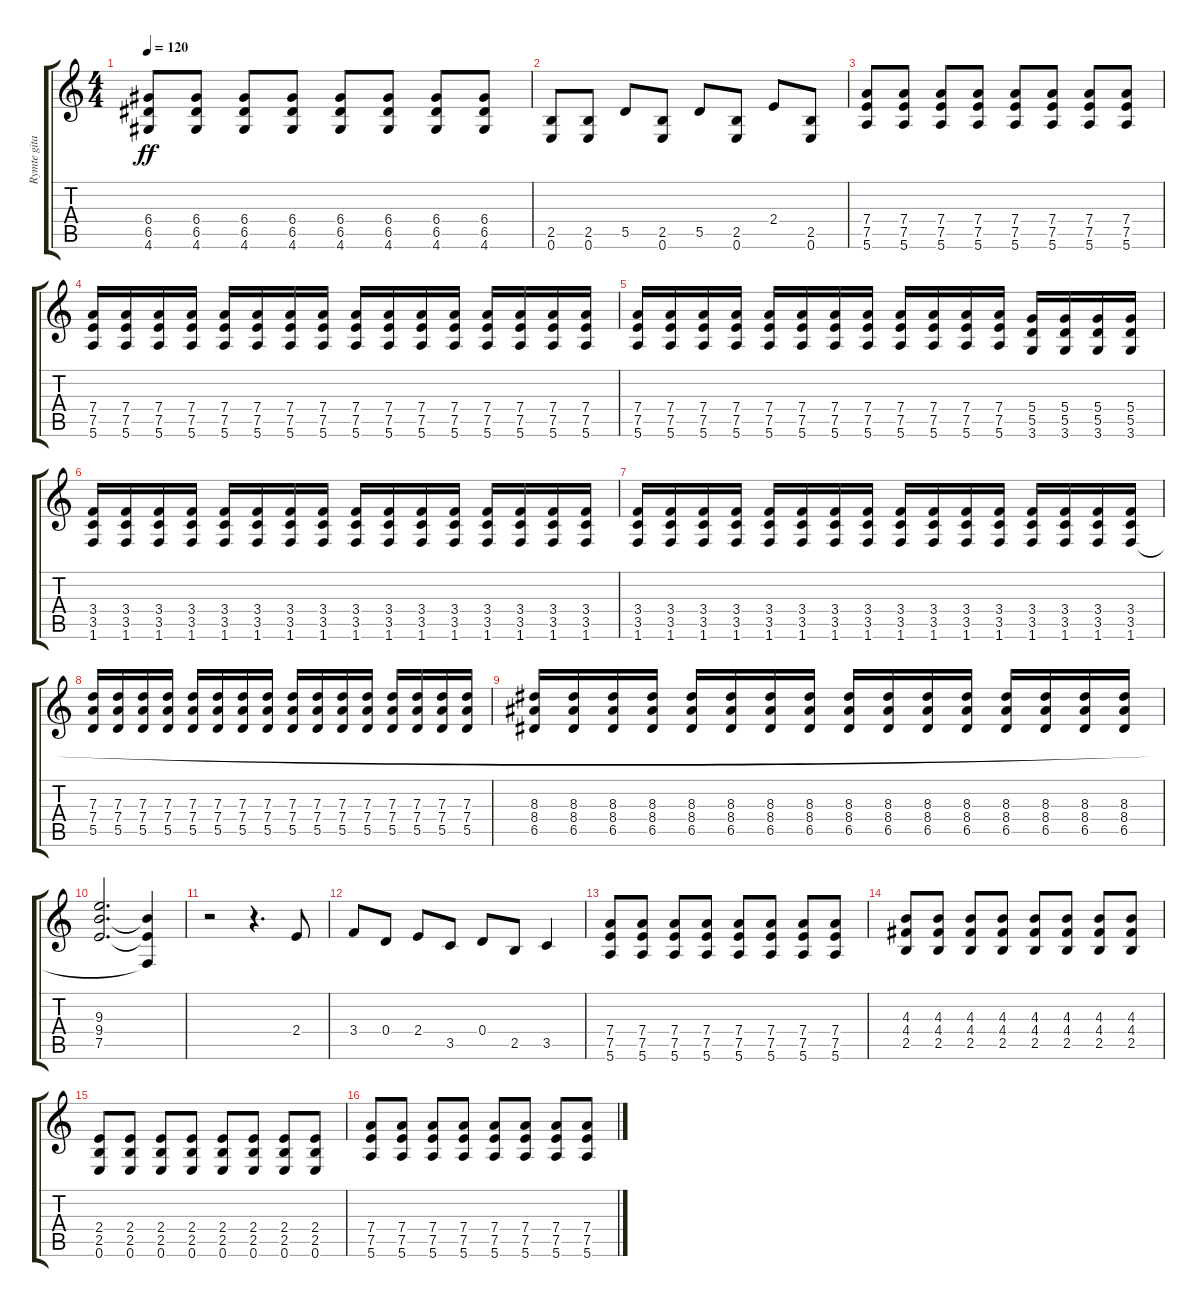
\track ("Rymte gitar" "Rymte gita") {instrument distortionguitar}
\staff {score tabs}
\tuning (E4 B3 G3 D3 A2 E2) {hide}
\ts (4 4)
\tempo 120
\clef g2
\ks c
(6.4 6.5 4.6).8{dy ff} (6.4 6.5 4.6).8 (6.4 6.5 4.6).8 (6.4 6.5 4.6).8 (6.4 6.5 4.6).8 (6.4 6.5 4.6).8 (6.4 6.5 4.6).8 (6.4 6.5 4.6).8 |
(2.5 0.6).8 (2.5 0.6).8 5.5.8 (2.5 0.6).8 5.5.8 (2.5 0.6).8 2.4.8 (2.5 0.6).8 |
(7.4 7.5 5.6).8 (7.4 7.5 5.6).8 (7.4 7.5 5.6).8 (7.4 7.5 5.6).8 (7.4 7.5 5.6).8 (7.4 7.5 5.6).8 (7.4 7.5 5.6).8 (7.4 7.5 5.6).8 |
(7.4 7.5 5.6).16 (7.4 7.5 5.6).16 (7.4 7.5 5.6).16 (7.4 7.5 5.6).16 (7.4 7.5 5.6).16 (7.4 7.5 5.6).16 (7.4 7.5 5.6).16 (7.4 7.5 5.6).16 (7.4 7.5 5.6).16 (7.4 7.5 5.6).16 (7.4 7.5 5.6).16 (7.4 7.5 5.6).16 (7.4 7.5 5.6).16 (7.4 7.5 5.6).16 (7.4 7.5 5.6).16 (7.4 7.5 5.6).16 |
(7.4 7.5 5.6).16 (7.4 7.5 5.6).16 (7.4 7.5 5.6).16 (7.4 7.5 5.6).16 (7.4 7.5 5.6).16 (7.4 7.5 5.6).16 (7.4 7.5 5.6).16 (7.4 7.5 5.6).16 (7.4 7.5 5.6).16 (7.4 7.5 5.6).16 (7.4 7.5 5.6).16 (7.4 7.5 5.6).16 (5.4 5.5 3.6).16 (5.4 5.5 3.6).16 (5.4 5.5 3.6).16 (5.4 5.5 3.6).16 |
(3.4 3.5 1.6).16 (3.4 3.5 1.6).16 (3.4 3.5 1.6).16 (3.4 3.5 1.6).16 (3.4 3.5 1.6).16 (3.4 3.5 1.6).16 (3.4 3.5 1.6).16 (3.4 3.5 1.6).16 (3.4 3.5 1.6).16 (3.4 3.5 1.6).16 (3.4 3.5 1.6).16 (3.4 3.5 1.6).16 (3.4 3.5 1.6).16 (3.4 3.5 1.6).16 (3.4 3.5 1.6).16 (3.4 3.5 1.6).16 |
(3.4 3.5 1.6).16 (3.4 3.5 1.6).16 (3.4 3.5 1.6).16 (3.4 3.5 1.6).16 (3.4 3.5 1.6).16 (3.4 3.5 1.6).16 (3.4 3.5 1.6).16 (3.4 3.5 1.6).16 (3.4 3.5 1.6).16 (3.4 3.5 1.6).16 (3.4 3.5 1.6).16 (3.4 3.5 1.6).16 (3.4 3.5 1.6).16 (3.4 3.5 1.6).16 (3.4 3.5 1.6).16 (3.4 3.5 1.6).16 |
(7.3 7.4 5.5).16 (7.3 7.4 5.5).16 (7.3 7.4 5.5).16 (7.3 7.4 5.5).16 (7.3 7.4 5.5).16 (7.3 7.4 5.5).16 (7.3 7.4 5.5).16 (7.3 7.4 5.5).16 (7.3 7.4 5.5).16 (7.3 7.4 5.5).16 (7.3 7.4 5.5).16 (7.3 7.4 5.5).16 (7.3 7.4 5.5).16 (7.3 7.4 5.5).16 (7.3 7.4 5.5).16 (7.3 7.4 5.5).16 |
(8.3 8.4 6.5).16 (8.3 8.4 6.5).16 (8.3 8.4 6.5).16 (8.3 8.4 6.5).16 (8.3 8.4 6.5).16 (8.3 8.4 6.5).16 (8.3 8.4 6.5).16 (8.3 8.4 6.5).16 (8.3 8.4 6.5).16 (8.3 8.4 6.5).16 (8.3 8.4 6.5).16 (8.3 8.4 6.5).16 (8.3 8.4 6.5).16 (8.3 8.4 6.5).16 (8.3 8.4 6.5).16 (8.3 8.4 6.5).16 |
(9.3 9.4 7.5).2{d} (9.4{t} 7.5{t} 1.6{t}).4 |
r.2 r.4{d} 2.4.8 |
3.4.8 0.4.8 2.4.8 3.5.8 0.4.8 2.5.8 3.5.4 |
(7.4 7.5 5.6).8 (7.4 7.5 5.6).8 (7.4 7.5 5.6).8 (7.4 7.5 5.6).8 (7.4 7.5 5.6).8 (7.4 7.5 5.6).8 (7.4 7.5 5.6).8 (7.4 7.5 5.6).8 |
(4.3 4.4 2.5).8 (4.3 4.4 2.5).8 (4.3 4.4 2.5).8 (4.3 4.4 2.5).8 (4.3 4.4 2.5).8 (4.3 4.4 2.5).8 (4.3 4.4 2.5).8 (4.3 4.4 2.5).8 |
(2.4 2.5 0.6).8 (2.4 2.5 0.6).8 (2.4 2.5 0.6).8 (2.4 2.5 0.6).8 (2.4 2.5 0.6).8 (2.4 2.5 0.6).8 (2.4 2.5 0.6).8 (2.4 2.5 0.6).8 |
(7.4 7.5 5.6).8 (7.4 7.5 5.6).8 (7.4 7.5 5.6).8 (7.4 7.5 5.6).8 (7.4 7.5 5.6).8 (7.4 7.5 5.6).8 (7.4 7.5 5.6).8 (7.4 7.5 5.6).8
